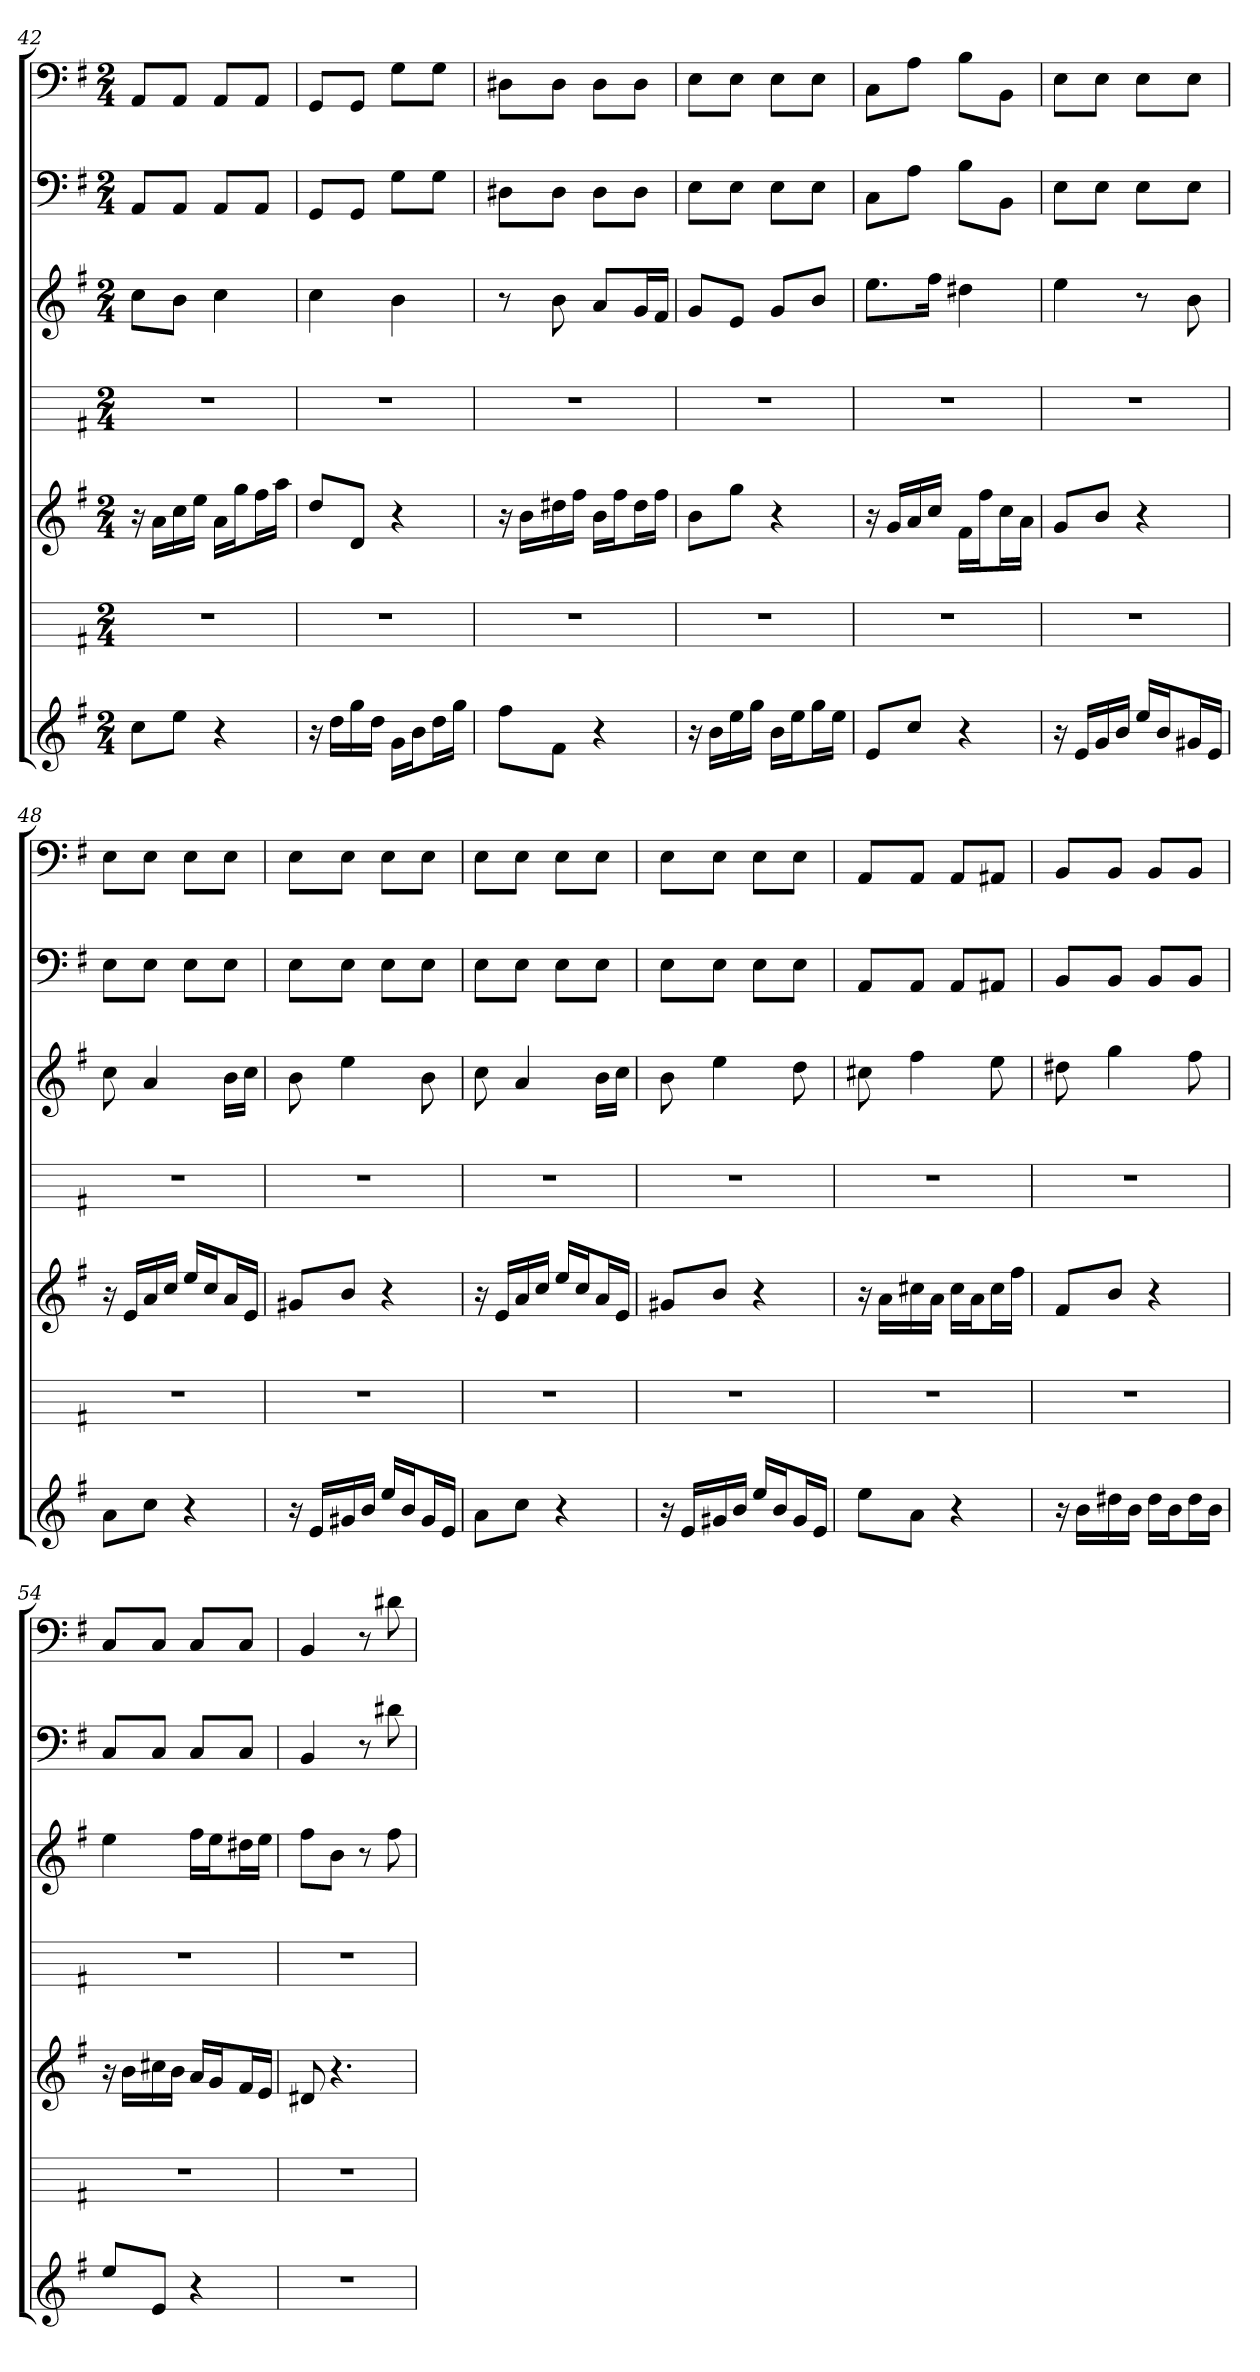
**kern	**kern	**kern	**kern	**kern	**kern	**kern
*part7	*part6	*part5	*part4	*part3	*part2	*part1
*staff7	*staff6	*staff5	*staff4	*staff3	*staff2	*staff1
*	*	*	*	*	*clefF4	*clefF4
*k[f#]	*k[f#]	*k[f#]	*k[f#]	*k[f#]	*k[f#]	*k[f#]
*e:	*e:	*e:	*e:	*e:	*e:	*e:
*M2/4	*M2/4	*M2/4	*M2/4	*M2/4	*M2/4	*M2/4
=42	=42	=42	=42	=42	=42	=42
8ccL	2r	16r	2r	8ccL	8AA/L	8AA/L
.	.	16aLL	.	.	.	.
8eeJ	.	16cc	.	8bJ	8AA/J	8AA/J
.	.	16eeJJ	.	.	.	.
4r	.	16aLL	.	4cc	8AA/L	8AA/L
.	.	16ggJ	.	.	.	.
.	.	16ff#L	.	.	8AA/J	8AA/J
.	.	16aaJJ	.	.	.	.
=43	=43	=43	=43	=43	=43	=43
16r	2r	8ddL	2r	4cc	8GG/L	8GG/L
16ddLL	.	.	.	.	.	.
16gg	.	8dJ	.	.	8GG/J	8GG/J
16ddJJ	.	.	.	.	.	.
16gLL	.	4r	.	4b	8G\L	8G\L
16bJ	.	.	.	.	.	.
16ddL	.	.	.	.	8G\J	8G\J
16ggJJ	.	.	.	.	.	.
=44	=44	=44	=44	=44	=44	=44
8ff#L	2r	16r	2r	8r	8D#X\L	8D#X\L
.	.	16bLL	.	.	.	.
8f#J	.	16dd#X	.	8b	8D#\J	8D#\J
.	.	16ff#JJ	.	.	.	.
4r	.	16bLL	.	8aL	8D#\L	8D#\L
.	.	16ff#J	.	.	.	.
.	.	16dd#L	.	16gL	8D#\J	8D#\J
.	.	16ff#JJ	.	16f#JJ	.	.
=45	=45	=45	=45	=45	=45	=45
16r	2r	8bL	2r	8gL	8E\L	8E\L
16bLL	.	.	.	.	.	.
16ee	.	8ggJ	.	8eJ	8E\J	8E\J
16ggJJ	.	.	.	.	.	.
16bLL	.	4r	.	8gL	8E\L	8E\L
16eeJ	.	.	.	.	.	.
16ggL	.	.	.	8bJ	8E\J	8E\J
16eeJJ	.	.	.	.	.	.
=46	=46	=46	=46	=46	=46	=46
8eL	2r	16r	2r	8.eeL	8C\L	8C\L
.	.	16gLL	.	.	.	.
8ccJ	.	16a	.	.	8A\J	8A\J
.	.	16ccJJ	.	16ff#Jk	.	.
4r	.	16f#LL	.	4dd#X	8B\L	8B\L
.	.	16ff#J	.	.	.	.
.	.	16ccL	.	.	8BB\J	8BB\J
.	.	16aJJ	.	.	.	.
=47	=47	=47	=47	=47	=47	=47
16r	2r	8gL	2r	4ee	8E\L	8E\L
16eLL	.	.	.	.	.	.
16g	.	8bJ	.	.	8E\J	8E\J
16bJJ	.	.	.	.	.	.
16eeLL	.	4r	.	8r	8E\L	8E\L
16bJ	.	.	.	.	.	.
16g#XL	.	.	.	8b	8E\J	8E\J
16eJJ	.	.	.	.	.	.
=48	=48	=48	=48	=48	=48	=48
8aL	2r	16r	2r	8cc	8E\L	8E\L
.	.	16eLL	.	.	.	.
8ccJ	.	16a	.	4a	8E\J	8E\J
.	.	16ccJJ	.	.	.	.
4r	.	16eeLL	.	.	8E\L	8E\L
.	.	16ccJ	.	.	.	.
.	.	16aL	.	16bLL	8E\J	8E\J
.	.	16eJJ	.	16ccJJ	.	.
=49	=49	=49	=49	=49	=49	=49
16r	2r	8g#XL	2r	8b	8E\L	8E\L
16eLL	.	.	.	.	.	.
16g#X	.	8bJ	.	4ee	8E\J	8E\J
16bJJ	.	.	.	.	.	.
16eeLL	.	4r	.	.	8E\L	8E\L
16bJ	.	.	.	.	.	.
16g#L	.	.	.	8b	8E\J	8E\J
16eJJ	.	.	.	.	.	.
=50	=50	=50	=50	=50	=50	=50
8aL	2r	16r	2r	8cc	8E\L	8E\L
.	.	16eLL	.	.	.	.
8ccJ	.	16a	.	4a	8E\J	8E\J
.	.	16ccJJ	.	.	.	.
4r	.	16eeLL	.	.	8E\L	8E\L
.	.	16ccJ	.	.	.	.
.	.	16aL	.	16bLL	8E\J	8E\J
.	.	16eJJ	.	16ccJJ	.	.
=51	=51	=51	=51	=51	=51	=51
16r	2r	8g#XL	2r	8b	8E\L	8E\L
16eLL	.	.	.	.	.	.
16g#X	.	8bJ	.	4ee	8E\J	8E\J
16bJJ	.	.	.	.	.	.
16eeLL	.	4r	.	.	8E\L	8E\L
16bJ	.	.	.	.	.	.
16g#L	.	.	.	8dd	8E\J	8E\J
16eJJ	.	.	.	.	.	.
=52	=52	=52	=52	=52	=52	=52
8eeL	2r	16r	2r	8cc#X	8AA/L	8AA/L
.	.	16aLL	.	.	.	.
8aJ	.	16cc#X	.	4ff#	8AA/J	8AA/J
.	.	16aJJ	.	.	.	.
4r	.	16cc#LL	.	.	8AA/L	8AA/L
.	.	16aJ	.	.	.	.
.	.	16cc#L	.	8ee	8AA#X/J	8AA#X/J
.	.	16ff#JJ	.	.	.	.
=53	=53	=53	=53	=53	=53	=53
16r	2r	8f#L	2r	8dd#X	8BB/L	8BB/L
16bLL	.	.	.	.	.	.
16dd#X	.	8bJ	.	4gg	8BB/J	8BB/J
16bJJ	.	.	.	.	.	.
16dd#LL	.	4r	.	.	8BB/L	8BB/L
16bJ	.	.	.	.	.	.
16dd#L	.	.	.	8ff#	8BB/J	8BB/J
16bJJ	.	.	.	.	.	.
=54	=54	=54	=54	=54	=54	=54
8eeL	2r	16r	2r	4ee	8C/L	8C/L
.	.	16bLL	.	.	.	.
8eJ	.	16cc#X	.	.	8C/J	8C/J
.	.	16bJJ	.	.	.	.
4r	.	16aLL	.	16ff#LL	8C/L	8C/L
.	.	16gJ	.	16eeJ	.	.
.	.	16f#L	.	16dd#XL	8C/J	8C/J
.	.	16eJJ	.	16eeJJ	.	.
=55	=55	=55	=55	=55	=55	=55
2r	2r	8d#X	2r	8ff#L	4BB	4BB
.	.	4.r	.	8bJ	.	.
.	.	.	.	8r	8r	8r
.	.	.	.	8ff#	8d#X	8d#X
=	=	=	=	=	=	=
*-	*-	*-	*-	*-	*-	*-
